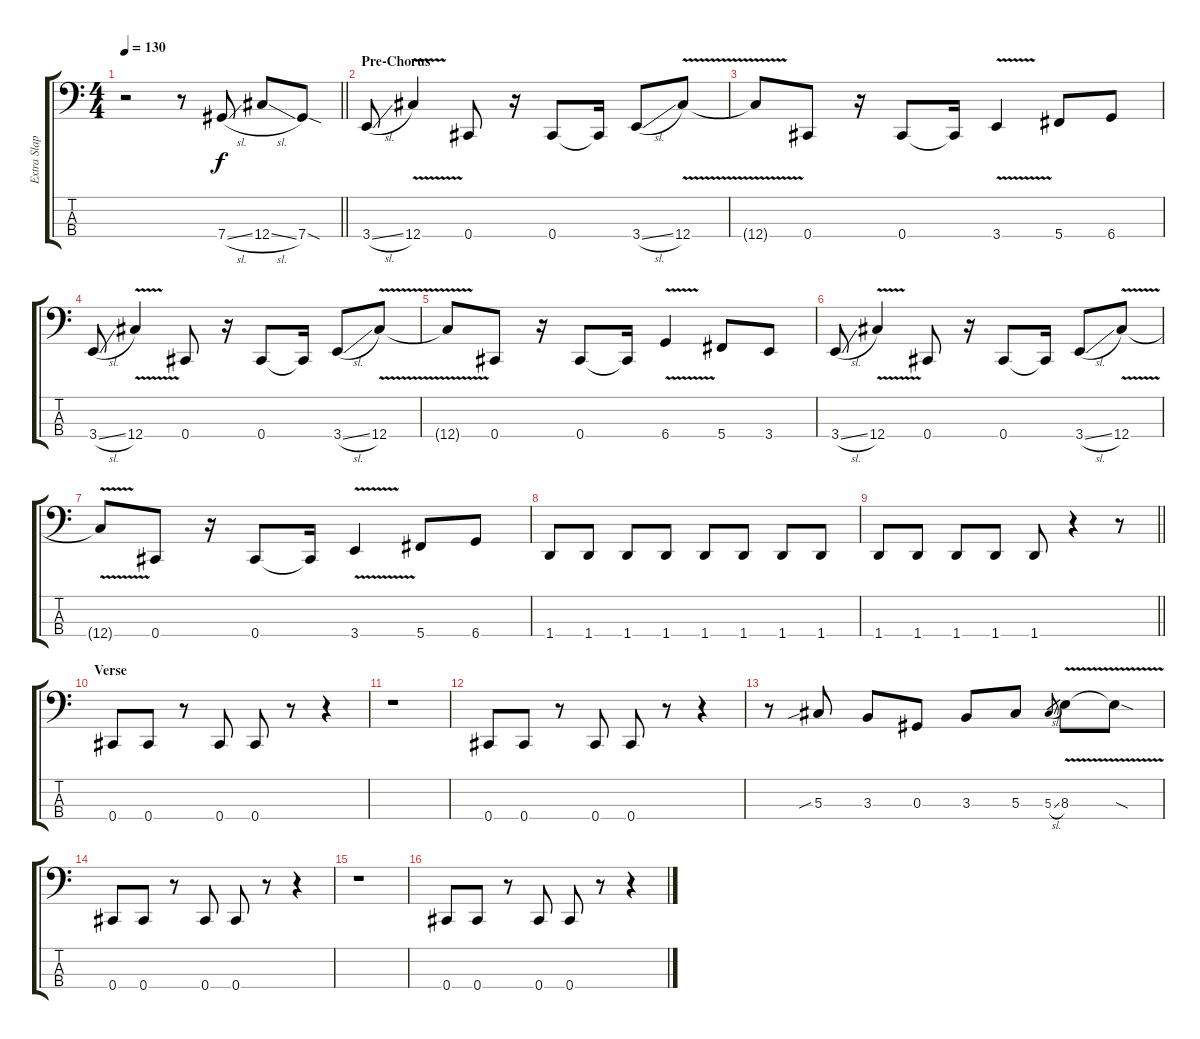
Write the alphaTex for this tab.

\track ("Extra SlapBass" "Extra Slap") {instrument slapbass2}
\staff {score tabs}
\tuning (Gb2 Db2 Ab1 Db1) {hide}
\ts (4 4)
\tempo 130
\clef f4
\barLineRight lightlight
\ks c
r.2{dy f} r.8 7.4{sl}.8 12.4{sl}.8 7.4{sod}.8 |
\section ("" "Pre-Chorus")
3.4{sl}.8 12.4{v}.4 0.4.8 r.16 0.4.8 0.4{t}.16 3.4{sl}.8 12.4{v}.8 |
12.4{t}.8 0.4.8 r.16 0.4.8 0.4{t}.16 3.4{v}.4 5.4.8 6.4.8 |
3.4{sl}.8 12.4{v}.4 0.4.8 r.16 0.4.8 0.4{t}.16 3.4{sl}.8 12.4{v}.8 |
12.4{t}.8 0.4.8 r.16 0.4.8 0.4{t}.16 6.4{v}.4 5.4.8 3.4.8 |
3.4{sl}.8 12.4{v}.4 0.4.8 r.16 0.4.8 0.4{t}.16 3.4{sl}.8 12.4{v}.8 |
12.4{t}.8 0.4.8 r.16 0.4.8 0.4{t}.16 3.4{v}.4 5.4.8 6.4.8 |
1.4.8 1.4.8 1.4.8 1.4.8 1.4.8 1.4.8 1.4.8 1.4.8 |
\barLineRight lightlight
1.4.8 1.4.8 1.4.8 1.4.8 1.4.8 r.4 r.8 |
\section ("" "Verse")
0.4.8 0.4.8 r.8 0.4.8 0.4.8 r.8 r.4 |
r.1 |
0.4.8 0.4.8 r.8 0.4.8 0.4.8 r.8 r.4 |
r.8 5.3{sib}.8 3.3.8 0.3.8 3.3.8 5.3.8 5.3{sl}.8{gr} 8.3{v}.8 8.3{sod t}.8 |
0.4.8 0.4.8 r.8 0.4.8 0.4.8 r.8 r.4 |
r.1 |
0.4.8 0.4.8 r.8 0.4.8 0.4.8 r.8 r.4
